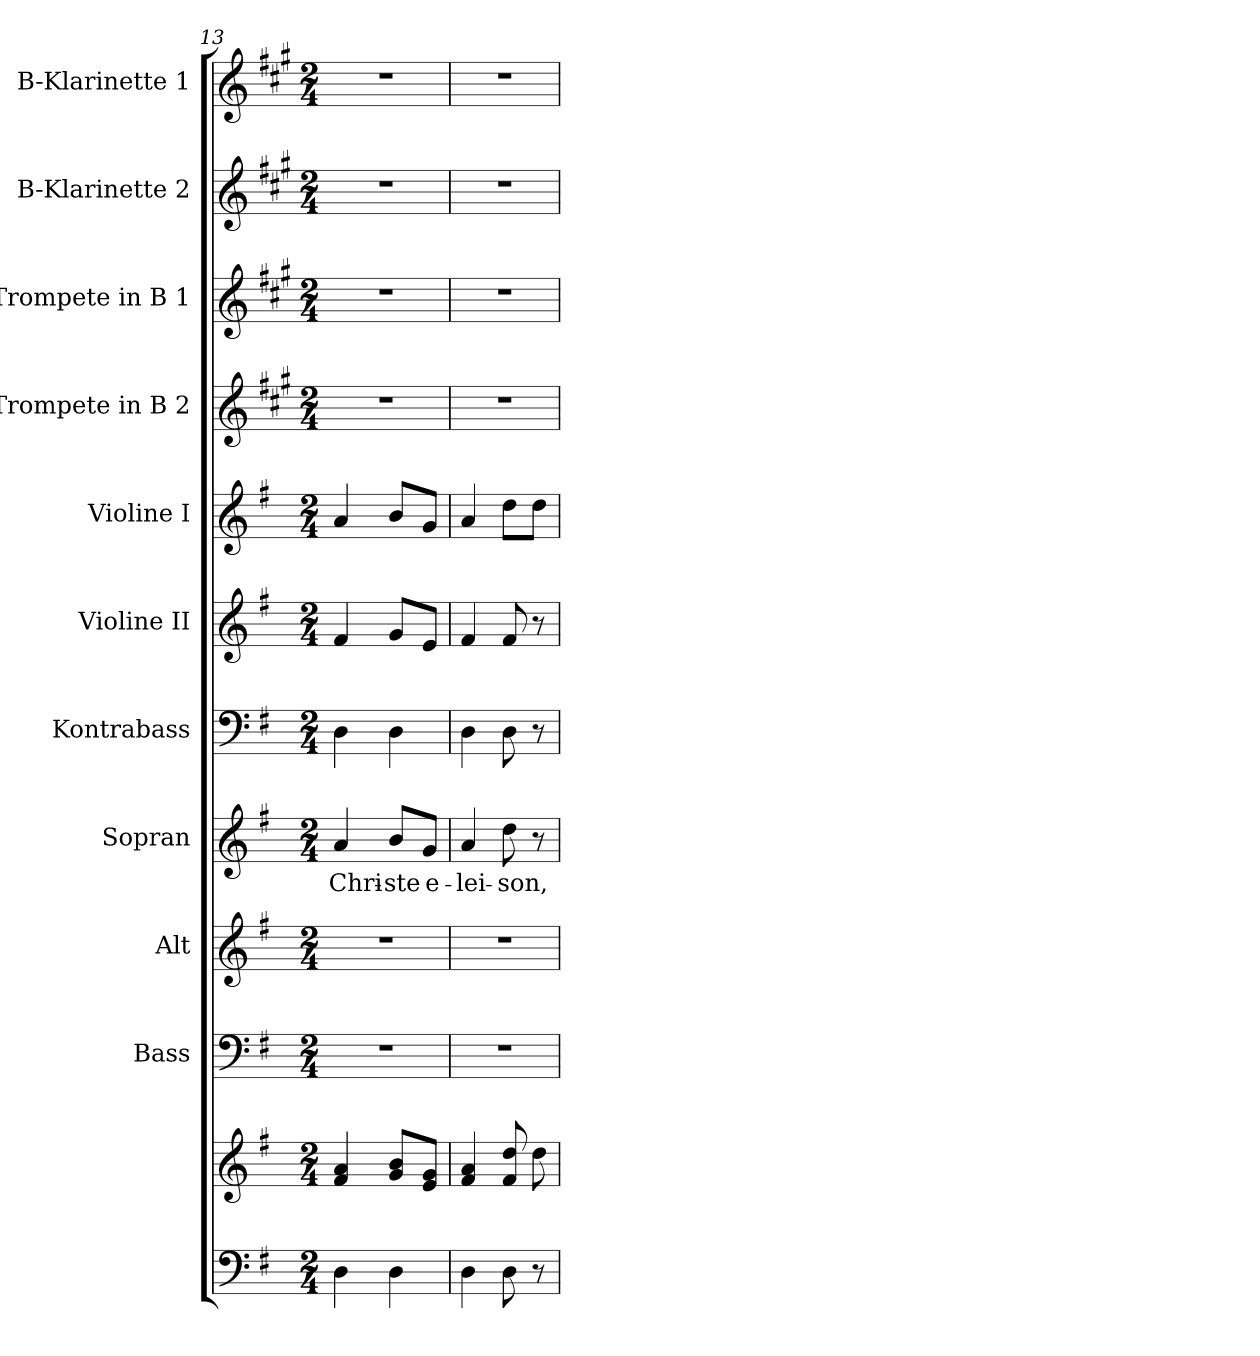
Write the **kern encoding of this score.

**kern	**kern	**kern	**kern	**kern	**text	**kern	**kern	**kern	**kern	**kern	**kern	**kern
*part11	*part11	*part10	*part9	*part8	*part8	*part7	*part6	*part5	*part4	*part3	*part2	*part1
*staff12	*staff11	*staff10	*staff9	*staff8	*staff8	*staff7	*staff6	*staff5	*staff4	*staff3	*staff2	*staff1
*	*	*I"Bass	*I"Alt	*I"Sopran	*	*I"Kontrabass	*I"Violine II	*I"Violine I	*I"Trompete in B 2	*I"Trompete in B 1	*I"B-Klarinette 2	*I"B-Klarinette 1
*	*	*I'B.	*I'A.	*I'S.	*	*I'Kb.	*I'Vl. II	*I'Vl. I	*I'Tr. 2	*I'Tr. 1	*I'B Kl. 2	*I'B Kl. 1
*clefF4	*clefG2	*clefF4	*clefG2	*clefG2	*	*clefF4	*clefG2	*clefG2	*clefG2	*clefG2	*clefG2	*clefG2
*	*	*	*	*	*	*ITrd7c12	*	*	*ITrd1c2	*ITrd1c2	*ITrd1c2	*ITrd1c2
*k[f#]	*k[f#]	*k[f#]	*k[f#]	*k[f#]	*	*k[f#]	*k[f#]	*k[f#]	*k[f#]	*k[f#]	*k[f#]	*k[f#]
*G:	*G:	*G:	*G:	*G:	*	*G:	*G:	*G:	*G:	*G:	*G:	*G:
*M2/4	*M2/4	*M2/4	*M2/4	*M2/4	*	*M2/4	*M2/4	*M2/4	*M2/4	*M2/4	*M2/4	*M2/4
=13	=13	=13	=13	=13	=13	=13	=13	=13	=13	=13	=13	=13
!	!	!	!	!	!LO:LY:b	!	!	!	!	!	!	!
4D\	4f#/ 4a/	2r	2r	4a/	Chri-	4DD\	4f#/	4a/	2r	2r	2r	2r
!	!	!	!	!	!LO:LY:b	!	!	!	!	!	!	!
4D\	8g/ 8b/L	.	.	8b/L	-ste	4DD\	8g/L	8b/L	.	.	.	.
!	!	!	!	!	!LO:LY:b	!	!	!	!	!	!	!
.	8e/ 8g/J	.	.	8g/J	e-	.	8e/J	8g/J	.	.	.	.
=14	=14	=14	=14	=14	=14	=14	=14	=14	=14	=14	=14	=14
!	!	!	!	!	!LO:LY:b	!	!	!	!	!	!	!
4D\	4f#/ 4a/	2r	2r	4a/	-lei-	4DD\	4f#/	4a/	2r	2r	2r	2r
!	!	!	!	!	!LO:LY:b	!	!	!	!	!	!	!
8D\	8f#/ 8dd/	.	.	8dd\	-son,	8DD\	8f#/	8dd\L	.	.	.	.
8r	8dd\	.	.	8r	.	8r	8r	8dd\J	.	.	.	.
=	=	=	=	=	=	=	=	=	=	=	=	=
*-	*-	*-	*-	*-	*-	*-	*-	*-	*-	*-	*-	*-
